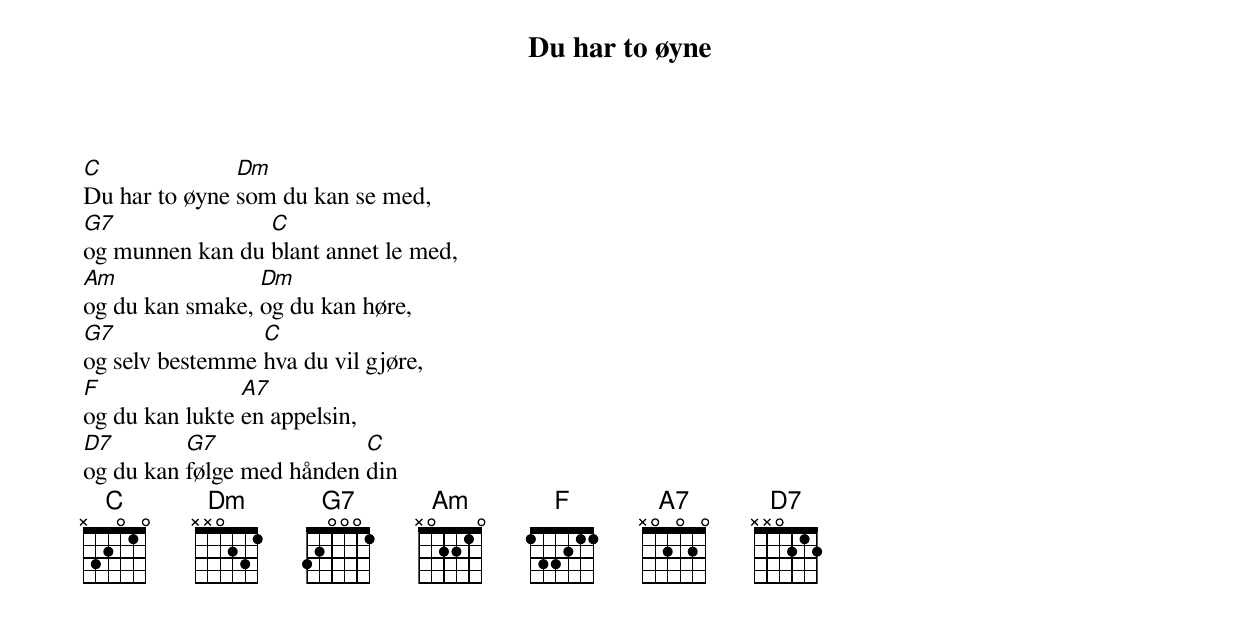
{title: Du har to øyne}
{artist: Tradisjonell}
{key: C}

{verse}
[C]Du har to øyne [Dm]som du kan se med,
[G7]og munnen kan du [C]blant annet le med,
[Am]og du kan smake, [Dm]og du kan høre,
[G7]og selv bestemme [C]hva du vil gjøre,
[F]og du kan lukte [A7]en appelsin,
[D7]og du kan [G7]følge med hånden [C]din
